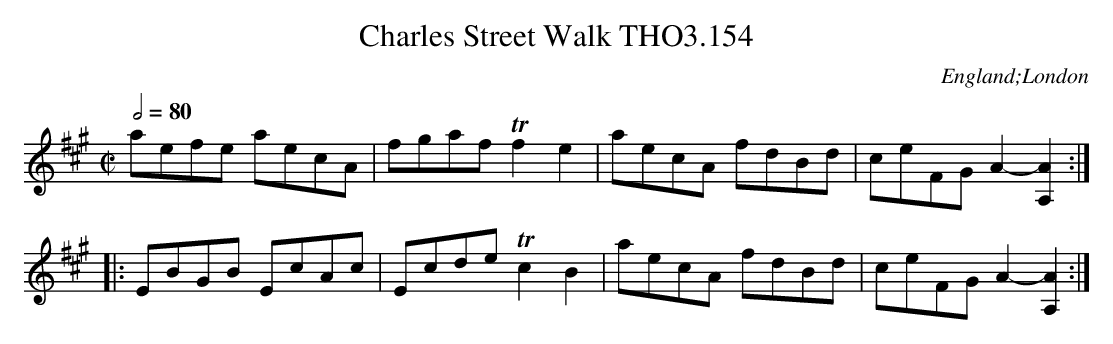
X:1
T:Charles Street Walk THO3.154
O:England;London
M:C|
L:1/8
Q:1/2=80
K:A
aefe aecA|fgaf Tf2e2|aecA fdBd|ceFG A2-[A2A,2]:|
|:EBGB EcAc|Ecde Tc2B2|aecA fdBd|ceFG A2-[A2A,2]:|
